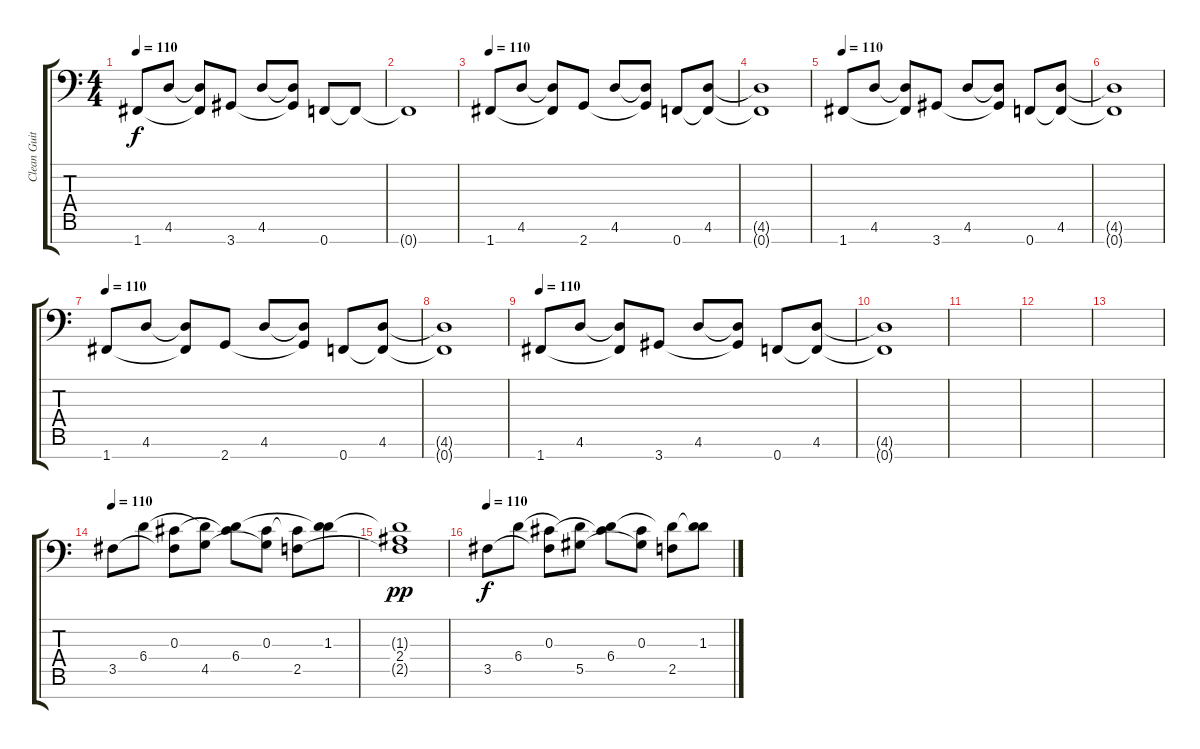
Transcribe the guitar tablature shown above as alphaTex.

\track ("Clean Guitar (Tuned To F)" "Clean Guit") {instrument electricguitarclean}
\staff {score tabs}
\tuning (Bb3 Gb3 Db3 Ab2 Eb2 Bb1 F1) {hide}
\ts (4 4)
\tempo 110
\clef f4
\ks c
1.7.8{dy f} 4.6.8 (4.6{t} 1.7{t}).8 3.7.8 4.6.8 (4.6{t} 3.7{t}).8 0.7.8 0.7{t}.8 |
0.7{t}.1 |
\tempo 110
1.7.8 4.6.8 (4.6{t} 1.7{t}).8 2.7.8 4.6.8 (4.6{t} 2.7{t}).8 0.7.8 (4.6 0.7{t}).8 |
(4.6{t} 0.7{t}).1 |
\tempo 110
1.7.8 4.6.8 (4.6{t} 1.7{t}).8 3.7.8 4.6.8 (4.6{t} 3.7{t}).8 0.7.8 (4.6 0.7{t}).8 |
(4.6{t} 0.7{t}).1 |
\tempo 110
1.7.8 4.6.8 (4.6{t} 1.7{t}).8 2.7.8 4.6.8 (4.6{t} 2.7{t}).8 0.7.8 (4.6 0.7{t}).8 |
(4.6{t} 0.7{t}).1 |
\tempo 110
1.7.8 4.6.8 (4.6{t} 1.7{t}).8 3.7.8 4.6.8 (4.6{t} 3.7{t}).8 0.7.8 (4.6 0.7{t}).8 |
(4.6{t} 0.7{t}).1 |
|
|
|
\tempo 110
3.5.8 6.4.8 (0.3 3.5{t}).8 (6.4{t} 4.5).8 (0.3{t} 6.4).8 (0.3 4.5{t}).8 (0.3{t} 2.5).8 (1.3 6.4{t}).8 |
(1.3{t} 2.4 2.5{t}).1{dy pp} |
\tempo 110
3.5.8{dy f} 6.4.8 (0.3 3.5{t}).8 (6.4{t} 5.5).8 (0.3{t} 6.4).8 (0.3 5.5{t}).8 (6.4{t} 2.5).8 (1.3 6.4{t}).8
